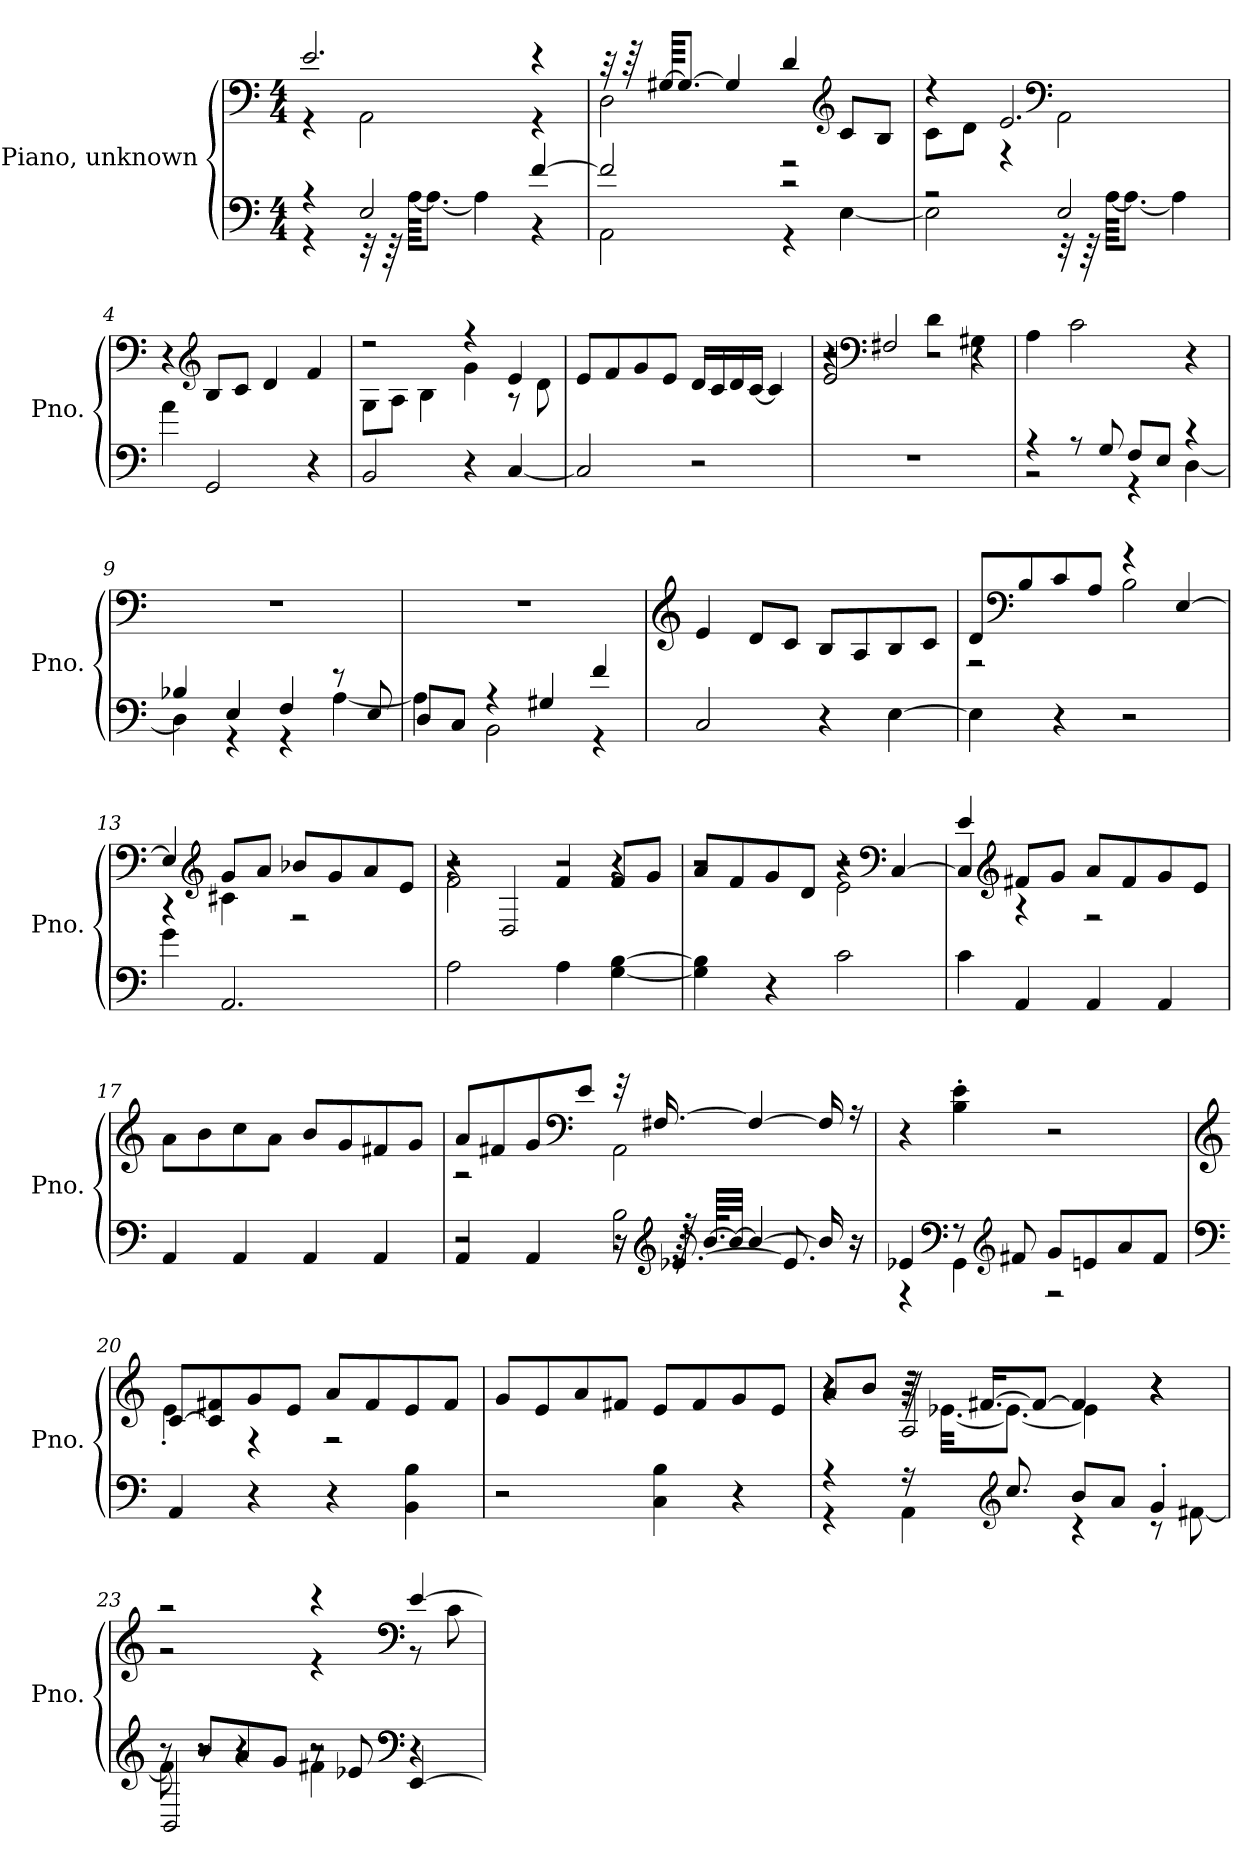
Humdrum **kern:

**kern	**kern
*part1	*part1
*staff2	*staff1
*I"Piano, unknown	*
*I'Pno.	*
*clefF4	*clefF4
*k[]	*k[]
*M4/4	*M4/4
*MM120	*MM120
=1	=1
*^	*^
4r	4r	2.e/	4r
2E/	32r	.	2AA\
.	64r	.	.
.	[64A\KKKL	.	.
.	8.A\J_	.	.
.	4A\]	.	.
[4f/	4r	4r	4r
=2	=2	=2	=2
2f/]	2AA\	32r	2D\
.	.	64r	.
.	.	[64G#X/KKKL	.
.	.	8.G#/J_	.
.	.	4G#/]	.
2r	4r	4d/	2r
*	*	*clefG2	*
.	[4E\	8c/L	.
.	.	8B/J	.
=3	=3	=3	=3
2r	2E\]	4r	8c\L
.	.	.	8d\J
.	.	2.e/	4r
*	*	*clefF4	*
2E/	32r	.	2AA\
.	64r	.	.
.	[64A\KKKL	.	.
.	8.A\J_	.	.
.	4A\]	.	.
*v	*v	*	*
*	*v	*v
=4	=4
4a\	4r
*	*clefG2
2GG/	8B/L
.	8c/J
.	4d/
4r	4f/
!!LO:LB:g=z
=5	=5
*	*^
2BB/	2r	8G\L
.	.	8A\J
.	.	4B\
4r	4r	4g\
[4C/	4e/	8r
.	.	8d\
*	*v	*v
=6	=6
2C/]	8e/L
.	8f/
.	8g/
.	8e/J
2r	16d/LL
.	16c/
.	16d/
.	[16c/JJ
.	4c/]
=7	=7
*	*^
*	*	*^
1r	2e/	2r	4r
*	*clefF4	*	*
.	.	.	2F#X/
.	2r	4d\	.
.	.	4G#X\	4r
*	*v	*v	*v
=8	=8
*^	*
4r	2r	4A\
8r	.	2c\
8G/	.	.
8F/L	4r	.
8E/J	.	.
4r	[4D\	4r
=9	=9	=9
4B-X/	4D\]	1r
4E/	4r	.
4F/	4r	.
8r	[4A\	.
8E/	.	.
!!LO:LB:g=z
=10	=10	=10
8D/L	4A\]	1r
8C/J	.	.
4r	2BB\	.
4G#X/	.	.
4f/	4r	.
*v	*v	*
=11	=11
*	*clefG2
2C/	4e/
.	8d/L
.	8c/J
4r	8B/L
.	8A/
[4E\	8B/
.	8c/J
=12	=12
*	*^
4E\]	8d/L	2r
*	*clefF4	*
.	8B/	.
4r	8c/	.
.	8A/J	.
2r	4r	2B\
.	[4E/	.
=13	=13	=13
4g\	4E/]	4r
*	*clefG2	*
2.AA/	8g/L	4c#X\
.	8a/J	.
.	8b-X/L	2r
.	8g/	.
.	8a/	.
.	8e/J	.
=14	=14	=14
*	*	*^
2A\	2r	2f\	4r
.	.	.	2D/
4A\	4f/	2r	.
[4G\ [4B\	8f/L	.	4r
.	8g/J	.	.
!!LO:LB:g=z	!!	!!
=15	=15	=15	=15
4G\] 4B\]	8a/L	2r	2r
.	8f/	.	.
4r	8g/	.	.
.	8d/J	.	.
2c\	2r	2e\	4r
*	*clefF4	*	*
.	.	.	[4C/
*	*	*v	*v
=16	=16	=16
4c\	4e/	4C/]
*	*clefG2	*
4AA/	8f#X/L	4r
.	8g/J	.
4AA/	8a/L	2r
.	8f#/	.
4AA/	8g/	.
.	8e/J	.
*	*v	*v
=17	=17
4AA/	8a\L
.	8b\
4AA/	8cc\
.	8a\J
4AA/	8b/L
.	8g/
4AA/	8f#X/
.	8g/J
!!LO:LB:g=z
=18	=18
*^	*^
*	*^	*	*
2r	2r	4AA/	8a/L	2r
.	.	.	8f#X/	.
.	.	4AA/	8g/	.
*	*	*	*clefF4	*
.	.	.	8e/J	.
16r	2B\	16r	32r	2AA\
.	.	.	[16.F#X/	.
*clefG2	*	*	*	*
[8.e-X/	.	128r	.	.
.	.	[64.b/KLLL	.	.
.	.	32b/JJJ_	.	.
.	.	4b/_	4F#/_	.
8.e-/]	.	.	.	.
.	.	16b/]	16F#/]	.
16r	.	16r	16r	.
*	*v	*v	*	*
*	*	*v	*v
=19	=19	=19
4e-X/	4r	4r
*clefF4	*	*
8r	4GG\	4B\' 4e\'
*clefG2	*	*
8f#X/	.	.
8g/L	2r	2r
8en/	.	.
8a/	.	.
8f#/J	.	.
*v	*v	*
!!LO:LB:g=z
=20	=20
*clefF4	*clefG2
*	*^
4AA/	[8c/L	4e'\
.	8c/] 8f#X/	.
4r	8g/	4r
.	8e/J	.
4r	8a/L	2r
.	8f#/	.
4BB\ 4B\	8e/	.
.	8f#/J	.
*	*v	*v
=21	=21
2r	8g/L
.	8e/
.	8a/
.	8f#X/J
4C\ 4B\	8e/L
.	8f#/
4r	8g/
.	8e/J
=22	=22
*^	*^
*	*	*	*^
4r	4r	8a/L	4r	4r
.	.	8b/J	.	.
16r	4AA\	32r	64r	2A/
.	.	.	[32.e-X\KKL	.
.	.	[16.f#X/KL	.	.
*clefG2	*	*	*	*
8.cc/	.	.	8.e-\J_	.
.	.	8f#/J_	.	.
8b/L	4r	4f#/]	4e-\]	.
8a/J	.	.	.	.
4g'/	8r	4r	4r	4r
.	[8f#X\	.	.	.
*	*	*	*v	*v
!!LO:PB:g=z
=23	=23	=23	=23
*	*^	*	*
8r	8f#\]	2BB/	2r	2r
8b/L	8r	.	.	.
8a/	4r	.	.	.
8g/J	.	.	.	.
8r	4f#X\	2r	4r	4r
8e-X/	.	.	.	.
*clefF4	*	*	*clefF4	*
[4EE/	4r	.	[4e/	8r
.	.	.	.	8c\
*v	*v	*v	*	*
*	*v	*v
=	=
*-	*-
